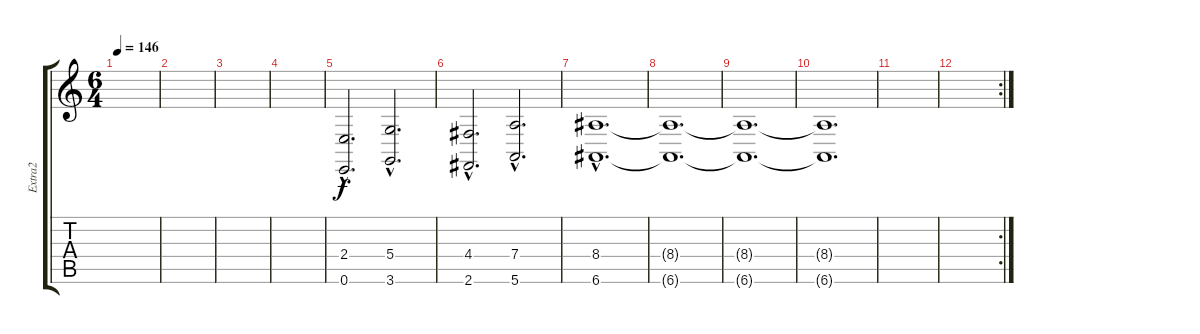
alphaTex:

\track ("Extra2" "Extra2") {instrument shakuhachi}
\staff {score tabs}
\tuning (E4 B3 G3 D3 A2 E2) {hide}
\ts (6 4)
\tempo 146
\clef g2
\ks c
|
|
|
|
(2.4{hac} 0.6{hac}).2{d} (5.4{hac} 3.6{hac}).2{d} |
(4.4{hac} 2.6{hac}).2{d} (7.4{hac} 5.6{hac}).2{d} |
(8.4{hac} 6.6{hac}).1{d} |
(8.4{t} 6.6{t}).1{d dy f} |
(8.4{t} 6.6{t}).1{d} |
(8.4{t} 6.6{t}).1{d} |
|
\rc 2
